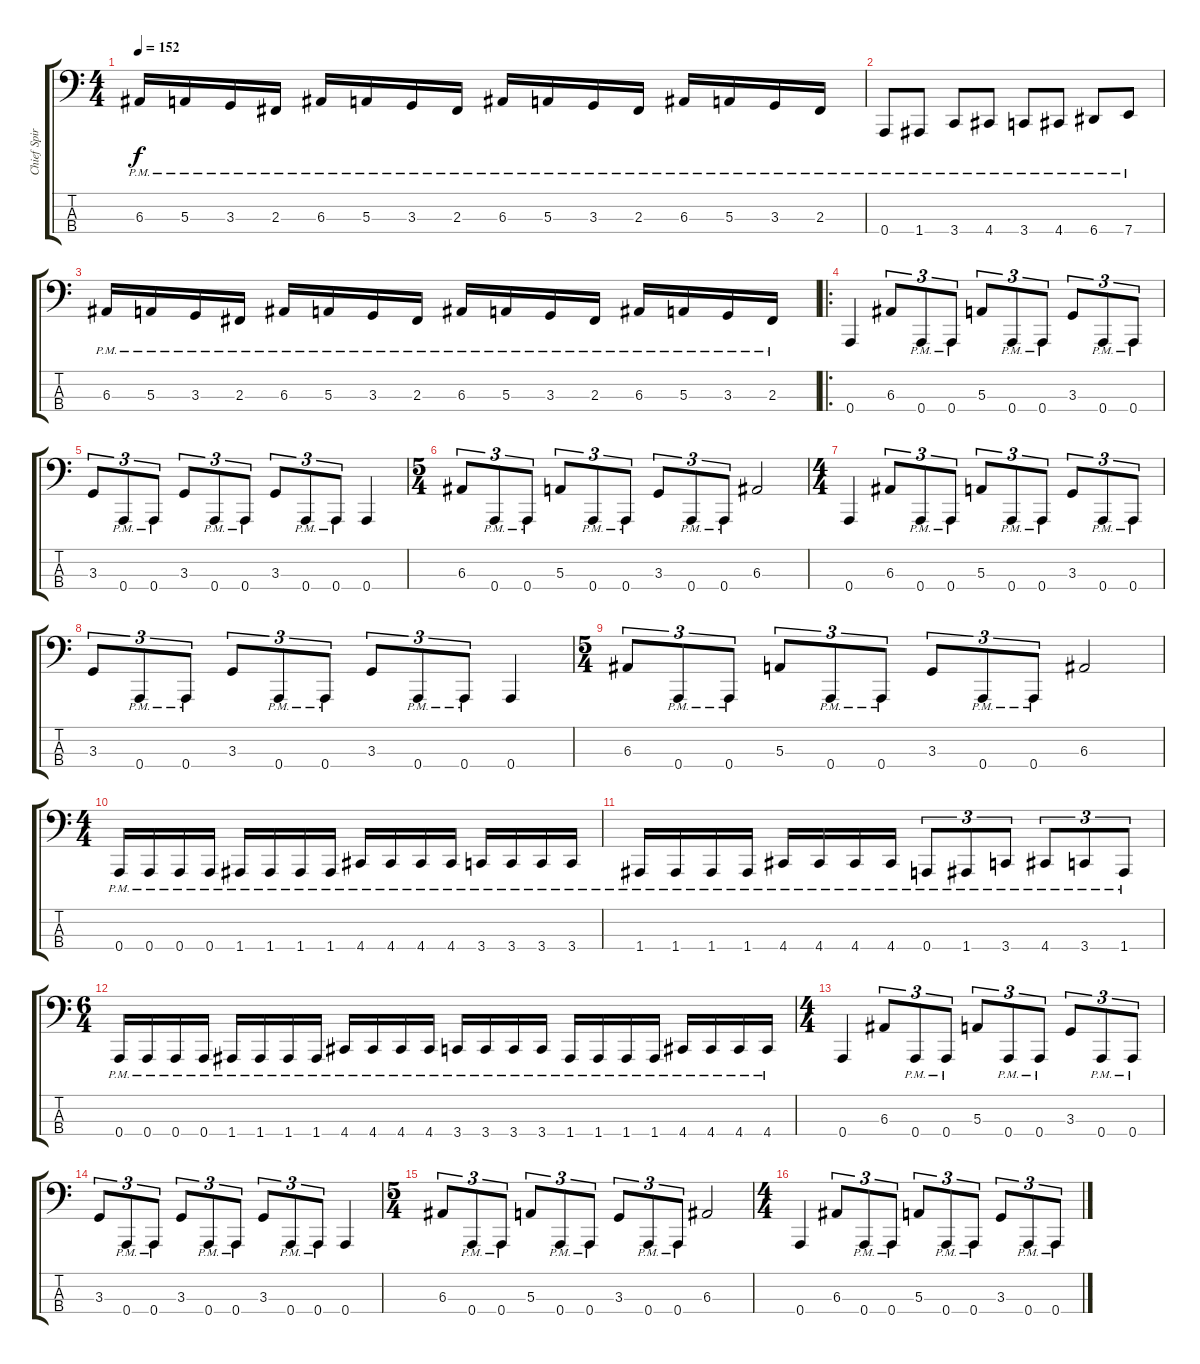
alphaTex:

\track ("Chief Spires" "Chief Spir") {instrument electricbasspick}
\staff {score tabs}
\tuning (D2 A1 E1 A0) {hide}
\ts (4 4)
\tempo 152
\clef f4
\ks c
6.3{pm}.16{dy f instrument electricbasspick} 5.3{pm}.16 3.3{pm}.16 2.3{pm}.16 6.3{pm}.16 5.3{pm}.16 3.3{pm}.16 2.3{pm}.16 6.3{pm}.16 5.3{pm}.16 3.3{pm}.16 2.3{pm}.16 6.3{pm}.16 5.3{pm}.16 3.3{pm}.16 2.3{pm}.16 |
0.4{pm}.8 1.4{pm}.8 3.4{pm}.8 4.4{pm}.8 3.4{pm}.8 4.4{pm}.8 6.4{pm}.8 7.4{pm}.8 |
6.3{pm}.16 5.3{pm}.16 3.3{pm}.16 2.3{pm}.16 6.3{pm}.16 5.3{pm}.16 3.3{pm}.16 2.3{pm}.16 6.3{pm}.16 5.3{pm}.16 3.3{pm}.16 2.3{pm}.16 6.3{pm}.16 5.3{pm}.16 3.3{pm}.16 2.3{pm}.16 |
\ro
0.4.4 6.3.8{tu (3 2)} 0.4{pm}.8{tu (3 2)} 0.4{pm}.8{tu (3 2)} 5.3.8{tu (3 2)} 0.4{pm}.8{tu (3 2)} 0.4{pm}.8{tu (3 2)} 3.3.8{tu (3 2)} 0.4{pm}.8{tu (3 2)} 0.4{pm}.8{tu (3 2)} |
3.3.8{tu (3 2)} 0.4{pm}.8{tu (3 2)} 0.4{pm}.8{tu (3 2)} 3.3.8{tu (3 2)} 0.4{pm}.8{tu (3 2)} 0.4{pm}.8{tu (3 2)} 3.3.8{tu (3 2)} 0.4{pm}.8{tu (3 2)} 0.4{pm}.8{tu (3 2)} 0.4.4 |
\ts (5 4)
6.3.8{tu (3 2)} 0.4{pm}.8{tu (3 2)} 0.4{pm}.8{tu (3 2)} 5.3.8{tu (3 2)} 0.4{pm}.8{tu (3 2)} 0.4{pm}.8{tu (3 2)} 3.3.8{tu (3 2)} 0.4{pm}.8{tu (3 2)} 0.4{pm}.8{tu (3 2)} 6.3.2 |
\ts (4 4)
0.4.4 6.3.8{tu (3 2)} 0.4{pm}.8{tu (3 2)} 0.4{pm}.8{tu (3 2)} 5.3.8{tu (3 2)} 0.4{pm}.8{tu (3 2)} 0.4{pm}.8{tu (3 2)} 3.3.8{tu (3 2)} 0.4{pm}.8{tu (3 2)} 0.4{pm}.8{tu (3 2)} |
3.3.8{tu (3 2)} 0.4{pm}.8{tu (3 2)} 0.4{pm}.8{tu (3 2)} 3.3.8{tu (3 2)} 0.4{pm}.8{tu (3 2)} 0.4{pm}.8{tu (3 2)} 3.3.8{tu (3 2)} 0.4{pm}.8{tu (3 2)} 0.4{pm}.8{tu (3 2)} 0.4.4 |
\ts (5 4)
6.3.8{tu (3 2)} 0.4{pm}.8{tu (3 2)} 0.4{pm}.8{tu (3 2)} 5.3.8{tu (3 2)} 0.4{pm}.8{tu (3 2)} 0.4{pm}.8{tu (3 2)} 3.3.8{tu (3 2)} 0.4{pm}.8{tu (3 2)} 0.4{pm}.8{tu (3 2)} 6.3.2 |
\ts (4 4)
0.4{pm}.16 0.4{pm}.16 0.4{pm}.16 0.4{pm}.16 1.4{pm}.16 1.4{pm}.16 1.4{pm}.16 1.4{pm}.16 4.4{pm}.16 4.4{pm}.16 4.4{pm}.16 4.4{pm}.16 3.4{pm}.16 3.4{pm}.16 3.4{pm}.16 3.4{pm}.16 |
1.4{pm}.16 1.4{pm}.16 1.4{pm}.16 1.4{pm}.16 4.4{pm}.16 4.4{pm}.16 4.4{pm}.16 4.4{pm}.16 0.4{pm}.8{tu (3 2)} 1.4{pm}.8{tu (3 2)} 3.4{pm}.8{tu (3 2)} 4.4{pm}.8{tu (3 2)} 3.4{pm}.8{tu (3 2)} 1.4{pm}.8{tu (3 2)} |
\ts (6 4)
0.4{pm}.16 0.4{pm}.16 0.4{pm}.16 0.4{pm}.16 1.4{pm}.16 1.4{pm}.16 1.4{pm}.16 1.4{pm}.16 4.4{pm}.16 4.4{pm}.16 4.4{pm}.16 4.4{pm}.16 3.4{pm}.16 3.4{pm}.16 3.4{pm}.16 3.4{pm}.16 1.4{pm}.16 1.4{pm}.16 1.4{pm}.16 1.4{pm}.16 4.4{pm}.16 4.4{pm}.16 4.4{pm}.16 4.4{pm}.16 |
\ts (4 4)
0.4.4 6.3.8{tu (3 2)} 0.4{pm}.8{tu (3 2)} 0.4{pm}.8{tu (3 2)} 5.3.8{tu (3 2)} 0.4{pm}.8{tu (3 2)} 0.4{pm}.8{tu (3 2)} 3.3.8{tu (3 2)} 0.4{pm}.8{tu (3 2)} 0.4{pm}.8{tu (3 2)} |
3.3.8{tu (3 2)} 0.4{pm}.8{tu (3 2)} 0.4{pm}.8{tu (3 2)} 3.3.8{tu (3 2)} 0.4{pm}.8{tu (3 2)} 0.4{pm}.8{tu (3 2)} 3.3.8{tu (3 2)} 0.4{pm}.8{tu (3 2)} 0.4{pm}.8{tu (3 2)} 0.4.4 |
\ts (5 4)
6.3.8{tu (3 2)} 0.4{pm}.8{tu (3 2)} 0.4{pm}.8{tu (3 2)} 5.3.8{tu (3 2)} 0.4{pm}.8{tu (3 2)} 0.4{pm}.8{tu (3 2)} 3.3.8{tu (3 2)} 0.4{pm}.8{tu (3 2)} 0.4{pm}.8{tu (3 2)} 6.3.2 |
\ts (4 4)
0.4.4 6.3.8{tu (3 2)} 0.4{pm}.8{tu (3 2)} 0.4{pm}.8{tu (3 2)} 5.3.8{tu (3 2)} 0.4{pm}.8{tu (3 2)} 0.4{pm}.8{tu (3 2)} 3.3.8{tu (3 2)} 0.4{pm}.8{tu (3 2)} 0.4{pm}.8{tu (3 2)}
